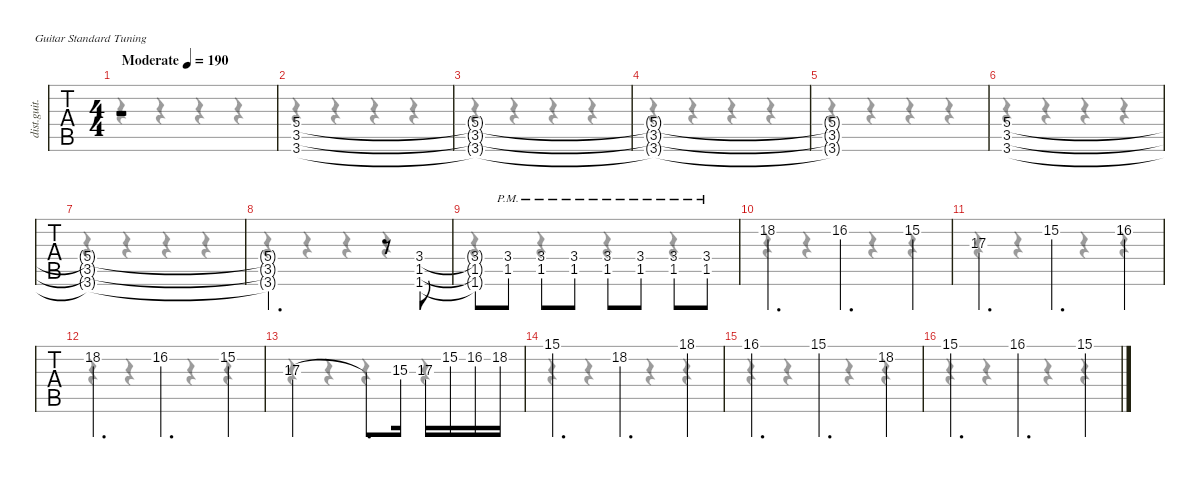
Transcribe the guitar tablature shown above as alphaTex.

\defaultSystemsLayout 4
\hideDynamics
\bracketExtendMode nobrackets
\track ("Lead" "dist.guit.") {instrument distortionguitar}
\staff {tabs}
\tuning (E4 B3 G3 D3 A2 E2)
\voice
\ts (4 4)
\beaming (8 2 2 2 2)
\tempo (190 "Moderate")
\clef g2
\ks c
r.1{dy f instrument distortionguitar beam Up} |
(5.4 3.5 3.6).1{beam Up} |
(5.4{t} 3.5{t} 3.6{t}).1{beam Up} |
(5.4{t} 3.5{t} 3.6{t}).1{beam Up} |
(5.4{t} 3.5{t} 3.6{t}).1{beam Up} |
(5.4 3.5 3.6).1{beam Up} |
(5.4{t} 3.5{t} 3.6{t}).1{beam Up} |
(5.4{t} 3.5{t} 3.6{t}).2{d beam Up} r.8{beam Up} (3.4 1.5{acc #} 1.6).8{beam Up} |
(3.4{t} 1.5{t acc #} 1.6{t}).8{beam Up} (3.4{pm} 1.5{acc #}).8{beam Up} (3.4{pm} 1.5{pm acc #}).8{beam Up} (3.4{pm} 1.5{pm acc #}).8{beam Up} (3.4{pm} 1.5{pm acc #}).8{beam Up} (3.4{pm} 1.5{pm acc #}).8{beam Up} (3.4{pm} 1.5{pm acc #}).8{beam Up} (3.4{pm} 1.5{pm acc #}).8{beam Up} |
18.2.4{d beam Up} 16.2{acc #}.4{d beam Up} 15.2.4{beam Up} |
17.3.4{d beam Up} 15.2.4{d beam Up} 16.2{acc #}.4{beam Up} |
18.2.4{d beam Up} 16.2{acc #}.4{d beam Up} 15.2.4{beam Up} |
17.3.2{beam Up} 17.3{t}.8{d beam Up} 15.3{acc #}.16{beam Up} 17.3.16{beam Up} 15.2.16{beam Up} 16.2{acc #}.16{beam Up} 18.2.16{beam Up} |
15.1.4{d beam Up} 18.2.4{d beam Up} 18.1{acc #}.4{beam Up} |
16.1{acc #}.4{d beam Up} 15.1.4{d beam Up} 18.2.4{beam Up} |
15.1.4{d beam Up} 16.1{acc #}.4{d beam Up} 15.1.4{beam Up}
\voice
\clef g2
\ottava regular
\simile none
\ks c
r.4{dy mf beam Down} r.4{beam Down} r.4{beam Down} r.4{beam Down} |
r.4{beam Down} r.4{beam Down} r.4{beam Down} r.4{beam Down} |
r.4{beam Down} r.4{beam Down} r.4{beam Down} r.4{beam Down} |
r.4{beam Down} r.4{beam Down} r.4{beam Down} r.4{beam Down} |
r.4{beam Down} r.4{beam Down} r.4{beam Down} r.4{beam Down} |
r.4{beam Down} r.4{beam Down} r.4{beam Down} r.4{beam Down} |
r.4{beam Down} r.4{beam Down} r.4{beam Down} r.4{beam Down} |
r.4{beam Down} r.4{beam Down} r.4{beam Down} r.4{beam Down} |
r.4{beam Down} r.4{beam Down} r.4{beam Down} r.4{beam Down} |
r.4{beam Down} r.4{beam Down} r.4{beam Down} r.4{beam Down} |
r.4{beam Down} r.4{beam Down} r.4{beam Down} r.4{beam Down} |
r.4{beam Down} r.4{beam Down} r.4{beam Down} r.4{beam Down} |
r.4{beam Down} r.4{beam Down} r.4{beam Down} r.4{beam Down} |
r.4{beam Down} r.4{beam Down} r.4{beam Down} r.4{beam Down} |
r.4{beam Down} r.4{beam Down} r.4{beam Down} r.4{beam Down} |
r.4{beam Down} r.4{beam Down} r.4{beam Down} r.4{beam Down}
